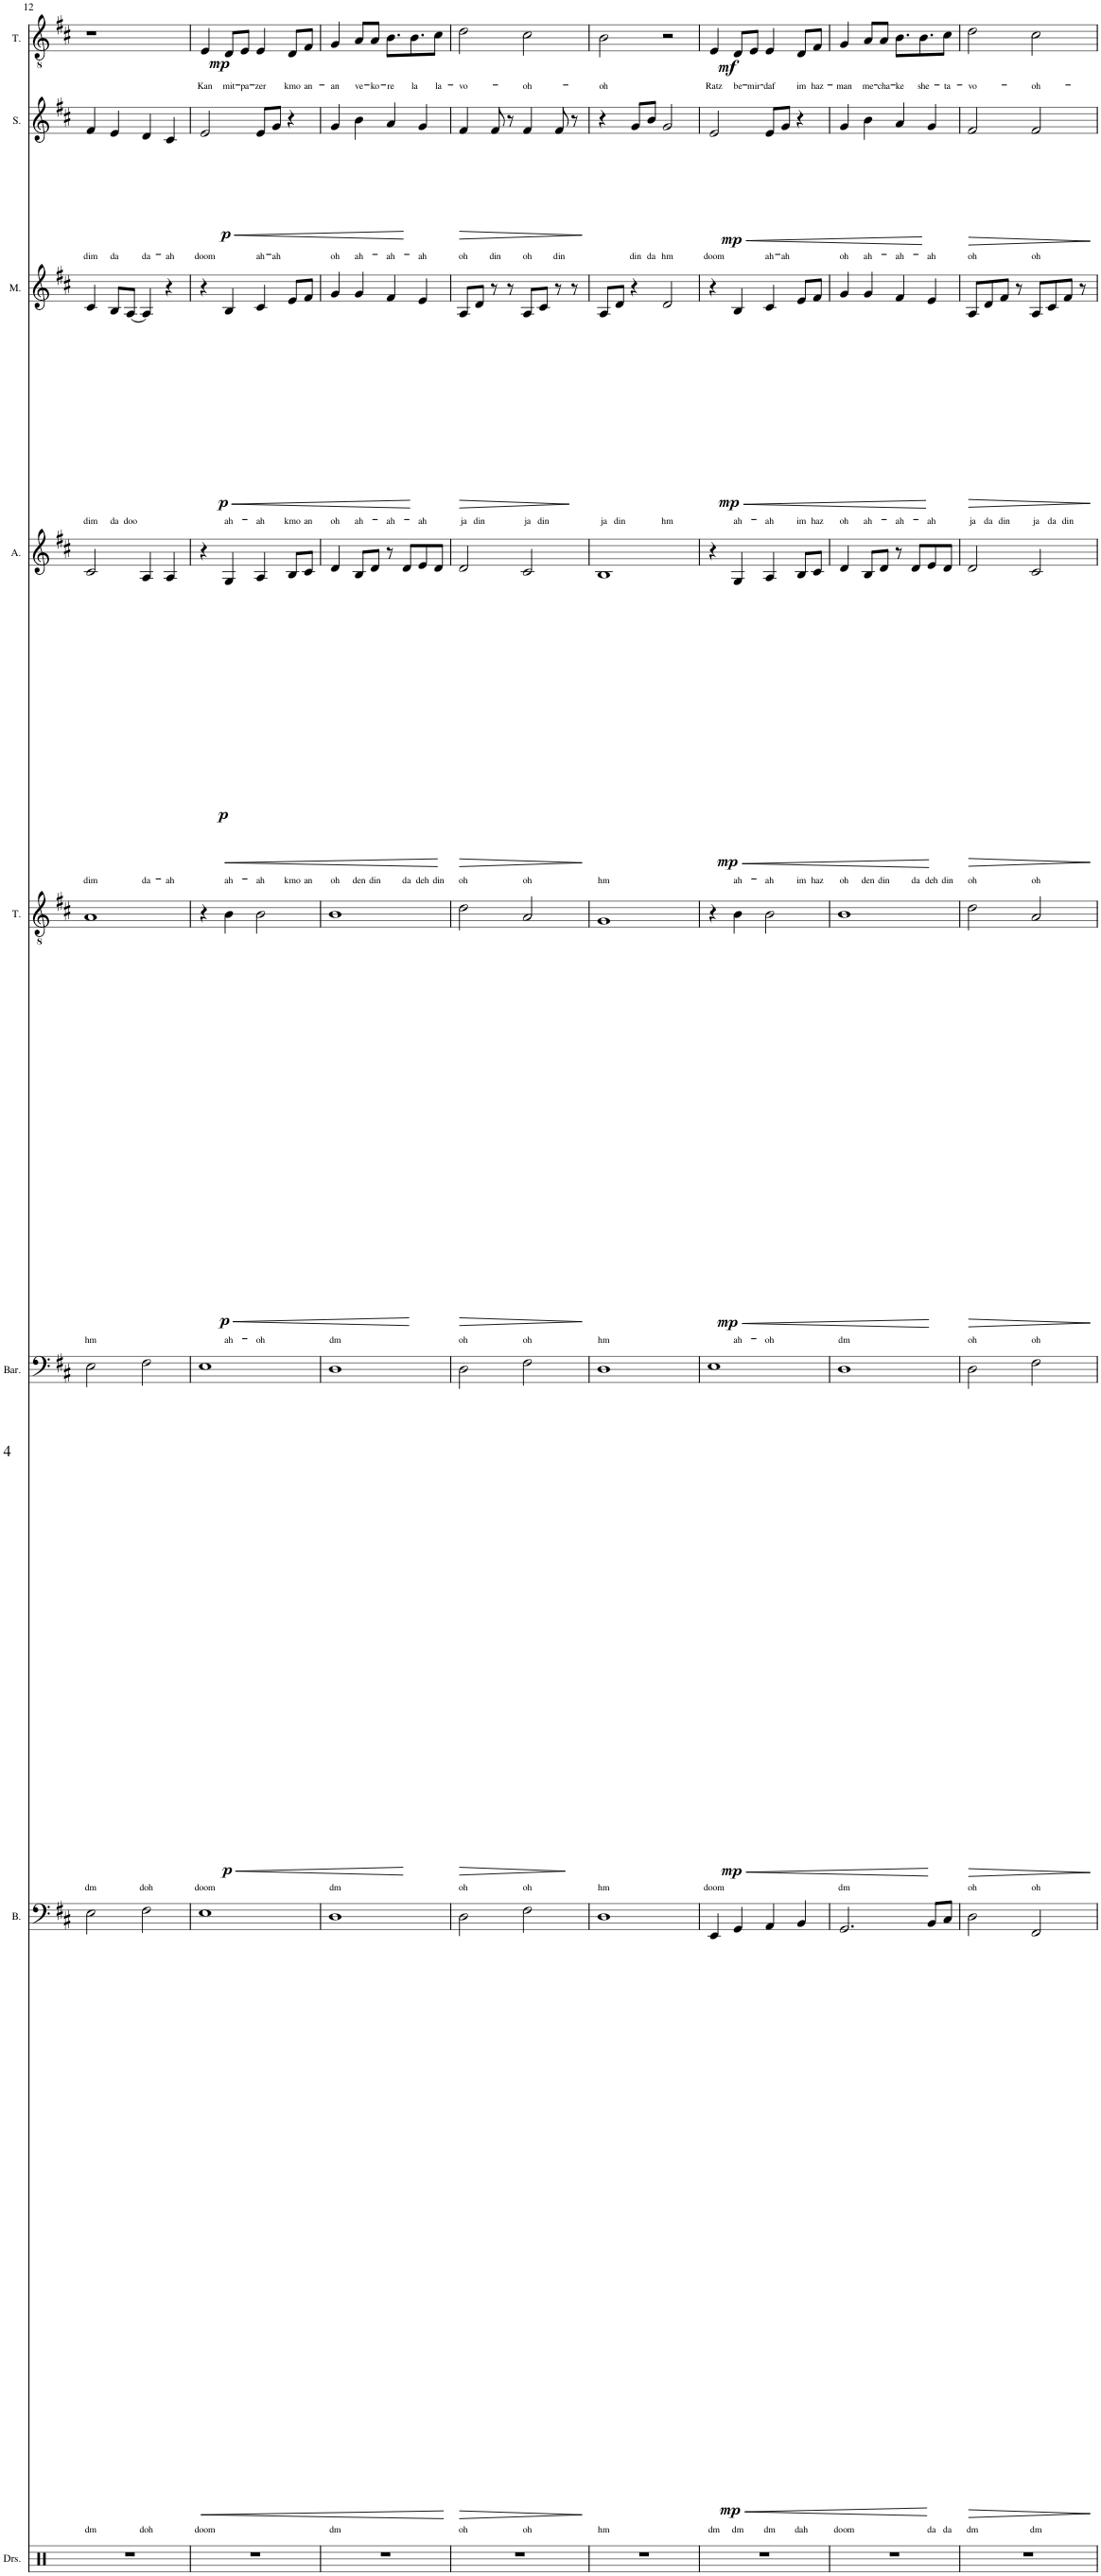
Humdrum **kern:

**kern	**kern	**text	**dynam	**kern	**text	**dynam	**kern	**text	**dynam	**kern	**text	**dynam	**kern	**text	**dynam	**kern	**text	**dynam	**kern	**text	**dynam
*part8	*part7	*part7	*part7	*part6	*part6	*part6	*part5	*part5	*part5	*part4	*part4	*part4	*part3	*part3	*part3	*part2	*part2	*part2	*part1	*part1	*part1
*staff8	*staff7	*staff7	*staff7	*staff6	*staff6	*staff6	*staff5	*staff5	*staff5	*staff4	*staff4	*staff4	*staff3	*staff3	*staff3	*staff2	*staff2	*staff2	*staff1	*staff1	*staff1
*I"Drumset	*I"Bass	*	*	*I"Baritone	*	*	*I"Tenor	*	*	*I"Alto	*	*	*I"Mezzo	*	*	*I"Soprano	*	*	*I"Tenor	*	*
*I'Drs.	*I'B.	*	*	*I'Bar.	*	*	*I'T.	*	*	*I'A.	*	*	*I'M.	*	*	*I'S.	*	*	*I'T.	*	*
!!LO:PB:g=z
*clefX	*clefF4	*	*	*clefF4	*	*	*clefGv2	*	*	*clefG2	*	*	*clefG2	*	*	*clefG2	*	*	*clefGv2	*	*
*k[]	*k[f#c#]	*	*	*k[f#c#]	*	*	*k[f#c#]	*	*	*k[f#c#]	*	*	*k[f#c#]	*	*	*k[f#c#]	*	*	*k[f#c#]	*	*
*M4/4	*M4/4	*	*	*M4/4	*	*	*M4/4	*	*	*M4/4	*	*	*M4/4	*	*	*M4/4	*	*	*M4/4	*	*
=12	=12	=12	=12	=12	=12	=12	=12	=12	=12	=12	=12	=12	=12	=12	=12	=12	=12	=12	=12	=12	=12
!	!	!LO:LY:b	!	!	!LO:LY:b	!	!	!LO:LY:b	!	!	!LO:LY:b	!	!	!LO:LY:b	!	!	!LO:LY:b	!	!	!	!
1r	2E\	dm	.	2E\	dm	.	1A	hm	.	2c#/	dim	.	4c#/	dim	.	4f#/	dim	.	1r	.	.
!	!	!	!	!	!	!	!	!	!	!	!	!	!	!LO:LY:b	!	!	!LO:LY:b	!	!	!	!
.	.	.	.	.	.	.	.	.	.	.	.	.	8B/L	da	.	4e/	da	.	.	.	.
!	!	!	!	!	!	!	!	!	!	!	!	!	!	!LO:LY:b	!	!	!	!	!	!	!
.	.	.	.	.	.	.	.	.	.	.	.	.	[8A/J	doo	.	.	.	.	.	.	.
!	!	!LO:LY:b	!	!	!LO:LY:b	!	!	!	!	!	!LO:LY:b	!	!	!	!	!	!LO:LY:b	!	!	!	!
.	2F#\	doh	.	2F#\	doh	.	.	.	.	4A/	da-	.	4A/]	.	.	4d/	da-	.	.	.	.
!	!	!	!	!	!	!	!	!	!	!	!LO:LY:b	!	!	!	!	!	!LO:LY:b	!	!	!	!
.	.	.	.	.	.	.	.	.	.	4A/	-ah	.	4r	.	.	4c#/	-ah	.	.	.	.
=13	=13	=13	=13	=13	=13	=13	=13	=13	=13	=13	=13	=13	=13	=13	=13	=13	=13	=13	=13	=13	=13
!	!	!LO:LY:b	!LO:HP:b	!	!LO:LY:b	!LO:HP:b	!	!	!LO:HP:b	!	!	!	!	!	!LO:HP:b	!	!LO:LY:b	!LO:HP:b	!	!LO:LY:b	!
!	!	!	!	!	!	!LO:DY:n=1:b	!	!	!LO:DY:n=1:b	!	!	!LO:DY:b	!	!	!LO:DY:n=1:b	!	!	!LO:DY:n=1:b	!	!	!LO:DY:b
1r	1E	doom	<	1E	doom	< p	4r	.	< p	4r	.	p	4r	.	< p	2e/	doom	< p	4E/	Kan	mp
!	!	!	!	!	!	!	!	!LO:LY:b	!	!	!LO:LY:b	!LO:HP:b	!	!LO:LY:b	!	!	!	!	!	!LO:LY:b	!
.	.	.	.	.	.	.	4B\	ah-	.	4G/	ah-	<	4B/	ah-	.	.	.	.	8D/L	mit-	.
!	!	!	!	!	!	!	!	!	!	!	!	!	!	!	!	!	!	!	!	!LO:LY:b	!
.	.	.	.	.	.	.	.	.	.	.	.	.	.	.	.	.	.	.	8E/J	-pa-	.
!	!	!	!	!	!	!	!	!LO:LY:b	!	!	!LO:LY:b	!	!	!LO:LY:b	!	!	!LO:LY:b	!	!	!LO:LY:b	!
.	.	.	.	.	.	.	2B\	-oh	.	4A/	-ah	.	4c#/	-ah	.	8e/L	ah-	.	4E/	-zer	.
!	!	!	!	!	!	!	!	!	!	!	!	!	!	!	!	!	!LO:LY:b	!	!	!	!
.	.	.	.	.	.	.	.	.	.	.	.	.	.	.	.	8g/J	-ah	.	.	.	.
!	!	!	!	!	!	!	!	!	!	!	!LO:LY:b	!	!	!LO:LY:b	!	!	!	!	!	!LO:LY:b	!
.	.	.	.	.	.	.	.	.	.	8B/L	kmo	.	8e/L	kmo	.	4r	.	.	8D/L	kmo	.
!	!	!	!	!	!	!	!	!	!	!	!LO:LY:b	!	!	!LO:LY:b	!	!	!	!	!	!LO:LY:b	!
.	.	.	.	.	.	.	.	.	.	8c#/J	an	.	8f#/J	an	.	.	.	.	8F#/J	an-	.
=14	=14	=14	=14	=14	=14	=14	=14	=14	=14	=14	=14	=14	=14	=14	=14	=14	=14	=14	=14	=14	=14
!	!	!LO:LY:b	!	!	!LO:LY:b	!	!	!LO:LY:b	!	!	!LO:LY:b	!	!	!LO:LY:b	!	!	!LO:LY:b	!	!	!LO:LY:b	!
1r	1D	dm	.	1D	dm	.	1B	dm	.	4d/	oh	.	4g/	oh	.	4g/	oh	.	4G/	-an	.
!	!	!	!	!	!	!	!	!	!	!	!LO:LY:b	!	!	!LO:LY:b	!	!	!LO:LY:b	!	!	!LO:LY:b	!
.	.	.	.	.	.	.	.	.	.	8B/L	den	.	4g/	ah-	.	4b\	ah-	.	8A/L	ve-	.
!	!	!	!	!	!	!	!	!	!	!	!LO:LY:b	!	!	!	!	!	!	!	!	!LO:LY:b	!
.	.	.	.	.	.	.	.	.	.	8d/J	din	.	.	.	.	.	.	.	8A/J	-ko-	.
!	!	!	!	!	!	!	!	!	!	!	!	!	!	!LO:LY:b	!	!	!LO:LY:b	!	!	!LO:LY:b	!
.	.	.	.	.	.	.	.	.	.	8r	.	.	4f#/	-ah-	.	4a/	-ah-	.	8.B\L	-re	.
!	!	!	!	!	!	!	!	!	!	!	!LO:LY:b	!	!	!	!	!	!	!	!	!	!
.	.	.	.	.	.	.	.	.	.	8d/L	da	.	.	.	.	.	.	.	.	.	.
!	!	!	!	!	!	!	!	!	!	!	!	!	!	!	!	!	!	!	!	!LO:LY:b	!
.	.	.	.	.	.	.	.	.	.	.	.	.	.	.	.	.	.	.	8.B\	la	.
!	!	!	!	!	!	!	!	!	!	!	!LO:LY:b	!	!	!LO:LY:b	!	!	!LO:LY:b	!	!	!	!
.	.	.	.	.	.	.	.	.	.	8e/	deh	.	4e/	-ah	.	4g/	-ah	.	.	.	.
!	!	!	!	!	!	!	!	!	!	!	!LO:LY:b	!	!	!	!	!	!	!	!	!LO:LY:b	!
.	.	.	.	.	.	.	.	.	.	8d/J	din	.	.	.	.	.	.	.	8c#\J	la-	.
.	.	.	[	.	.	[	.	.	[	.	.	[	.	.	[	.	.	[	.	.	.
=15	=15	=15	=15	=15	=15	=15	=15	=15	=15	=15	=15	=15	=15	=15	=15	=15	=15	=15	=15	=15	=15
!	!	!LO:LY:b	!LO:HP:b	!	!LO:LY:b	!LO:HP:b	!	!LO:LY:b	!LO:HP:b	!	!LO:LY:b	!LO:HP:b	!	!LO:LY:b	!LO:HP:b	!	!LO:LY:b	!LO:HP:b	!	!LO:LY:b	!
1r	2D\	oh	>	2D\	oh	>	2d\	oh	>	2d/	oh	>	8A/L	ja	>	4f#/	oh	>	2d\	-vo-	.
!	!	!	!	!	!	!	!	!	!	!	!	!	!	!LO:LY:b	!	!	!	!	!	!	!
.	.	.	.	.	.	.	.	.	.	.	.	.	8d/J	din	.	.	.	.	.	.	.
!	!	!	!	!	!	!	!	!	!	!	!	!	!	!	!	!	!LO:LY:b	!	!	!	!
.	.	.	.	.	.	.	.	.	.	.	.	.	8r	.	.	8f#/	din	.	.	.	.
.	.	.	.	.	.	.	.	.	.	.	.	.	8r	.	.	8r	.	.	.	.	.
!	!	!LO:LY:b	!	!	!LO:LY:b	!	!	!LO:LY:b	!	!	!LO:LY:b	!	!	!LO:LY:b	!	!	!LO:LY:b	!	!	!LO:LY:b	!
.	2F#\	oh	.	2F#\	oh	.	2A/	oh	.	2c#/	oh	.	8A/L	ja	.	4f#/	oh	.	2c#\	-oh-	.
!	!	!	!	!	!	!	!	!	!	!	!	!	!	!LO:LY:b	!	!	!	!	!	!	!
.	.	.	.	.	.	.	.	.	.	.	.	.	8c#/J	din	.	.	.	.	.	.	.
!	!	!	!	!	!	!	!	!	!	!	!	!	!	!	!	!	!LO:LY:b	!	!	!	!
.	.	.	.	.	.	.	.	.	.	.	.	.	8r	.	.	8f#/	din	.	.	.	.
.	.	.	.	.	.	.	.	.	.	.	.	.	8r	.	.	8r	.	.	.	.	.
.	.	.	]	.	.	]	.	.	]	.	.	]	.	.	]	.	.	]	.	.	.
=16	=16	=16	=16	=16	=16	=16	=16	=16	=16	=16	=16	=16	=16	=16	=16	=16	=16	=16	=16	=16	=16
!	!	!LO:LY:b	!	!	!LO:LY:b	!	!	!LO:LY:b	!	!	!LO:LY:b	!	!	!LO:LY:b	!	!	!	!	!	!LO:LY:b	!
1r	1D	hm	.	1D	hm	.	1G	hm	.	1B	hm	.	8A/L	ja	.	4r	.	.	2B\	-oh	.
!	!	!	!	!	!	!	!	!	!	!	!	!	!	!LO:LY:b	!	!	!	!	!	!	!
.	.	.	.	.	.	.	.	.	.	.	.	.	8d/J	din	.	.	.	.	.	.	.
!	!	!	!	!	!	!	!	!	!	!	!	!	!	!	!	!	!LO:LY:b	!	!	!	!
.	.	.	.	.	.	.	.	.	.	.	.	.	4r	.	.	8g/L	din	.	.	.	.
!	!	!	!	!	!	!	!	!	!	!	!	!	!	!	!	!	!LO:LY:b	!	!	!	!
.	.	.	.	.	.	.	.	.	.	.	.	.	.	.	.	8b/J	da	.	.	.	.
!	!	!	!	!	!	!	!	!	!	!	!	!	!	!LO:LY:b	!	!	!LO:LY:b	!	!	!	!
.	.	.	.	.	.	.	.	.	.	.	.	.	2d/	hm	.	2g/	hm	.	2r	.	.
=17	=17	=17	=17	=17	=17	=17	=17	=17	=17	=17	=17	=17	=17	=17	=17	=17	=17	=17	=17	=17	=17
!	!	!LO:LY:b	!LO:HP:b	!	!LO:LY:b	!LO:HP:b	!	!	!LO:HP:b	!	!	!LO:HP:b	!	!	!LO:HP:b	!	!LO:LY:b	!LO:HP:b	!	!LO:LY:b	!
!	!	!	!LO:DY:n=1:b	!	!	!LO:DY:n=1:b	!	!	!LO:DY:n=1:b	!	!	!LO:DY:n=1:b	!	!	!LO:DY:n=1:b	!	!	!LO:DY:n=1:b	!	!	!LO:DY:b
1r	4EE/	dm	< mp	1E	doom	< mp	4r	.	< mp	4r	.	< mp	4r	.	< mp	2e/	doom	< mp	4E/	Ratz	mf
!	!	!LO:LY:b	!	!	!	!	!	!LO:LY:b	!	!	!LO:LY:b	!	!	!LO:LY:b	!	!	!	!	!	!LO:LY:b	!
.	4GG/	dm	.	.	.	.	4B\	ah-	.	4G/	ah-	.	4B/	ah-	.	.	.	.	8D/L	be-	.
!	!	!	!	!	!	!	!	!	!	!	!	!	!	!	!	!	!	!	!	!LO:LY:b	!
.	.	.	.	.	.	.	.	.	.	.	.	.	.	.	.	.	.	.	8E/J	-mir-	.
!	!	!LO:LY:b	!	!	!	!	!	!LO:LY:b	!	!	!LO:LY:b	!	!	!LO:LY:b	!	!	!LO:LY:b	!	!	!LO:LY:b	!
.	4AA/	dm	.	.	.	.	2B\	-oh	.	4A/	-ah	.	4c#/	-ah	.	8e/L	ah-	.	4E/	-daf	.
!	!	!	!	!	!	!	!	!	!	!	!	!	!	!	!	!	!LO:LY:b	!	!	!	!
.	.	.	.	.	.	.	.	.	.	.	.	.	.	.	.	8g/J	-ah	.	.	.	.
!	!	!LO:LY:b	!	!	!	!	!	!	!	!	!LO:LY:b	!	!	!LO:LY:b	!	!	!	!	!	!LO:LY:b	!
.	4BB/	dah	.	.	.	.	.	.	.	8B/L	im	.	8e/L	im	.	4r	.	.	8D/L	im	.
!	!	!	!	!	!	!	!	!	!	!	!LO:LY:b	!	!	!LO:LY:b	!	!	!	!	!	!LO:LY:b	!
.	.	.	.	.	.	.	.	.	.	8c#/J	haz	.	8f#/J	haz	.	.	.	.	8F#/J	haz-	.
=18	=18	=18	=18	=18	=18	=18	=18	=18	=18	=18	=18	=18	=18	=18	=18	=18	=18	=18	=18	=18	=18
!	!	!LO:LY:b	!	!	!LO:LY:b	!	!	!LO:LY:b	!	!	!LO:LY:b	!	!	!LO:LY:b	!	!	!LO:LY:b	!	!	!LO:LY:b	!
1r	2.GG/	doom	.	1D	dm	.	1B	dm	.	4d/	oh	.	4g/	oh	.	4g/	oh	.	4G/	-man	.
!	!	!	!	!	!	!	!	!	!	!	!LO:LY:b	!	!	!LO:LY:b	!	!	!LO:LY:b	!	!	!LO:LY:b	!
.	.	.	.	.	.	.	.	.	.	8B/L	den	.	4g/	ah-	.	4b\	ah-	.	8A/L	me-	.
!	!	!	!	!	!	!	!	!	!	!	!LO:LY:b	!	!	!	!	!	!	!	!	!LO:LY:b	!
.	.	.	.	.	.	.	.	.	.	8d/J	din	.	.	.	.	.	.	.	8A/J	-cha-	.
!	!	!	!	!	!	!	!	!	!	!	!	!	!	!LO:LY:b	!	!	!LO:LY:b	!	!	!LO:LY:b	!
.	.	.	.	.	.	.	.	.	.	8r	.	.	4f#/	-ah-	.	4a/	-ah-	.	8.B\L	-ke	.
!	!	!	!	!	!	!	!	!	!	!	!LO:LY:b	!	!	!	!	!	!	!	!	!	!
.	.	.	.	.	.	.	.	.	.	8d/L	da	.	.	.	.	.	.	.	.	.	.
!	!	!	!	!	!	!	!	!	!	!	!	!	!	!	!	!	!	!	!	!LO:LY:b	!
.	.	.	.	.	.	.	.	.	.	.	.	.	.	.	.	.	.	.	8.B\	she-	.
!	!	!LO:LY:b	!	!	!	!	!	!	!	!	!LO:LY:b	!	!	!LO:LY:b	!	!	!LO:LY:b	!	!	!	!
.	8BB/L	da	.	.	.	.	.	.	.	8e/	deh	.	4e/	-ah	.	4g/	-ah	.	.	.	.
!	!	!LO:LY:b	!	!	!	!	!	!	!	!	!LO:LY:b	!	!	!	!	!	!	!	!	!LO:LY:b	!
.	8C#/J	da	.	.	.	.	.	.	.	8d/J	din	.	.	.	.	.	.	.	8c#\J	-ta-	.
.	.	.	[	.	.	[	.	.	[	.	.	[	.	.	[	.	.	[	.	.	.
=19	=19	=19	=19	=19	=19	=19	=19	=19	=19	=19	=19	=19	=19	=19	=19	=19	=19	=19	=19	=19	=19
!	!	!LO:LY:b	!LO:HP:b	!	!LO:LY:b	!LO:HP:b	!	!LO:LY:b	!LO:HP:b	!	!LO:LY:b	!LO:HP:b	!	!LO:LY:b	!LO:HP:b	!	!LO:LY:b	!LO:HP:b	!	!LO:LY:b	!
1r	2D\	dm	>	2D\	oh	>	2d\	oh	>	2d/	oh	>	8A/L	ja	>	2f#/	oh	>	2d\	-vo-	.
!	!	!	!	!	!	!	!	!	!	!	!	!	!	!LO:LY:b	!	!	!	!	!	!	!
.	.	.	.	.	.	.	.	.	.	.	.	.	8d/	da	.	.	.	.	.	.	.
!	!	!	!	!	!	!	!	!	!	!	!	!	!	!LO:LY:b	!	!	!	!	!	!	!
.	.	.	.	.	.	.	.	.	.	.	.	.	8f#/J	din	.	.	.	.	.	.	.
.	.	.	.	.	.	.	.	.	.	.	.	.	8r	.	.	.	.	.	.	.	.
!	!	!LO:LY:b	!	!	!LO:LY:b	!	!	!LO:LY:b	!	!	!LO:LY:b	!	!	!LO:LY:b	!	!	!LO:LY:b	!	!	!LO:LY:b	!
.	2FF#/	dm	.	2F#\	oh	.	2A/	oh	.	2c#/	oh	.	8A/L	ja	.	2f#/	oh	.	2c#\	-oh-	.
!	!	!	!	!	!	!	!	!	!	!	!	!	!	!LO:LY:b	!	!	!	!	!	!	!
.	.	.	.	.	.	.	.	.	.	.	.	.	8c#/	da	.	.	.	.	.	.	.
!	!	!	!	!	!	!	!	!	!	!	!	!	!	!LO:LY:b	!	!	!	!	!	!	!
.	.	.	.	.	.	.	.	.	.	.	.	.	8f#/J	din	.	.	.	.	.	.	.
.	.	.	.	.	.	.	.	.	.	.	.	.	8r	.	.	.	.	.	.	.	.
.	.	.	]	.	.	]	.	.	]	.	.	]	.	.	]	.	.	]	.	.	.
=	=	=	=	=	=	=	=	=	=	=	=	=	=	=	=	=	=	=	=	=	=
*-	*-	*-	*-	*-	*-	*-	*-	*-	*-	*-	*-	*-	*-	*-	*-	*-	*-	*-	*-	*-	*-
